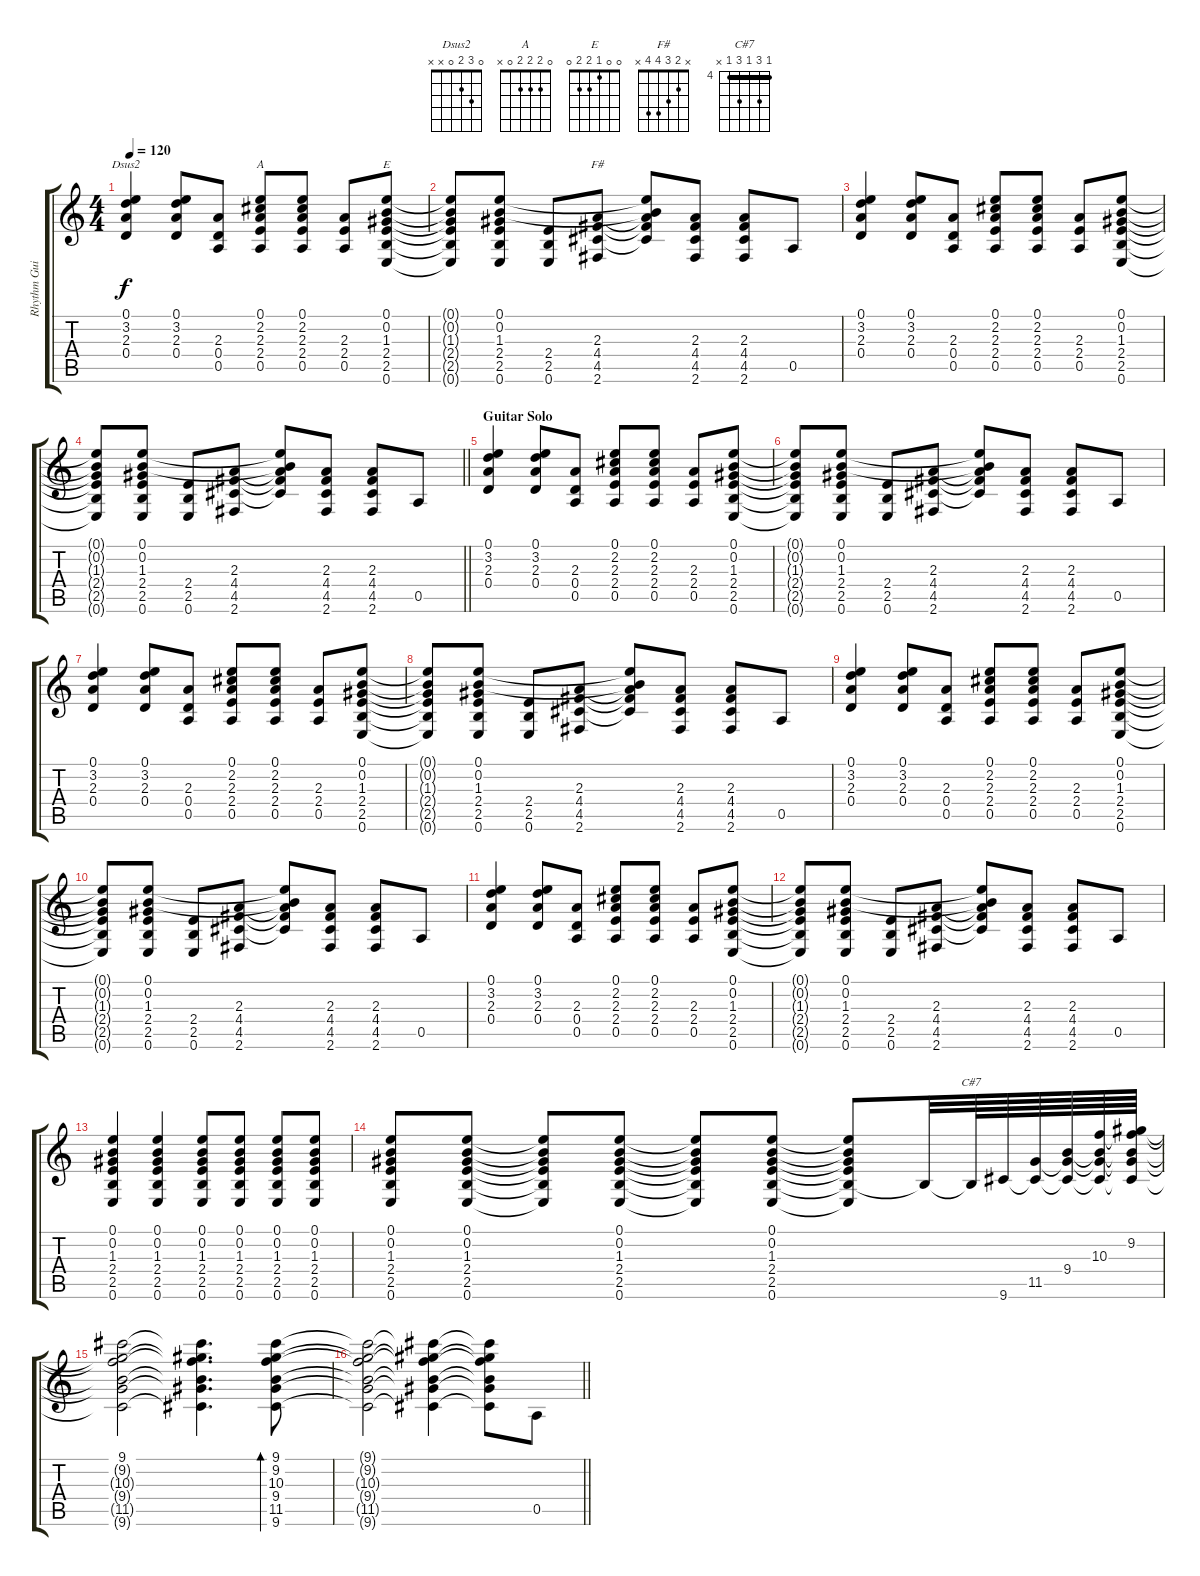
\track ("Rhythm Guitar" "Rhythm Gui") {instrument overdrivenguitar}
\staff {score tabs}
\tuning (E4 B3 G3 D3 A2 E2) {hide}
\chord ("Dsus2" 0 3 2 0 x x)
\chord ("A" 0 2 2 2 0 x)
\chord ("E" 0 0 1 2 2 0)
\chord ("F#" x 2 3 4 4 x)
\chord ("C#7" 4 6 4 6 4 x) {firstfret 4 barre 4}
\ts (4 4)
\tempo 120
\clef g2
\ks c
(0.1 3.2 2.3 0.4).4{ch "Dsus2" dy f} (0.1 3.2 2.3 0.4).8 (2.3 0.4 0.5).8 (0.1 2.2 2.3 2.4 0.5).8{ch "A"} (0.1 2.2 2.3 2.4 0.5).8 (2.3 2.4 0.5).8 (0.1 0.2 1.3 2.4 2.5 0.6).8{ch "E"} |
(0.1{t} 0.2{t} 1.3{t} 2.4{t} 2.5{t} 0.6{t}).8 (0.1 0.2 1.3 2.4 2.5 0.6).8 (2.4 2.5 0.6).8 (2.3 4.4 4.5 2.6).8{ch "F#"} (0.1{t} 0.2{t} 2.3{t} 4.4{t} 4.5{t}).8 (2.3 4.4 4.5 2.6).8 (2.3 4.4 4.5 2.6).8 0.5.8 |
(0.1 3.2 2.3 0.4).4 (0.1 3.2 2.3 0.4).8 (2.3 0.4 0.5).8 (0.1 2.2 2.3 2.4 0.5).8 (0.1 2.2 2.3 2.4 0.5).8 (2.3 2.4 0.5).8 (0.1 0.2 1.3 2.4 2.5 0.6).8 |
\barLineRight lightlight
(0.1{t} 0.2{t} 1.3{t} 2.4{t} 2.5{t} 0.6{t}).8 (0.1 0.2 1.3 2.4 2.5 0.6).8 (2.4 2.5 0.6).8 (2.3 4.4 4.5 2.6).8 (0.1{t} 0.2{t} 2.3{t} 4.4{t} 4.5{t}).8 (2.3 4.4 4.5 2.6).8 (2.3 4.4 4.5 2.6).8 0.5.8 |
\section ("" "Guitar Solo")
(0.1 3.2 2.3 0.4).4 (0.1 3.2 2.3 0.4).8 (2.3 0.4 0.5).8 (0.1 2.2 2.3 2.4 0.5).8 (0.1 2.2 2.3 2.4 0.5).8 (2.3 2.4 0.5).8 (0.1 0.2 1.3 2.4 2.5 0.6).8 |
(0.1{t} 0.2{t} 1.3{t} 2.4{t} 2.5{t} 0.6{t}).8 (0.1 0.2 1.3 2.4 2.5 0.6).8 (2.4 2.5 0.6).8 (2.3 4.4 4.5 2.6).8 (0.1{t} 0.2{t} 2.3{t} 4.4{t} 4.5{t}).8 (2.3 4.4 4.5 2.6).8 (2.3 4.4 4.5 2.6).8 0.5.8 |
(0.1 3.2 2.3 0.4).4 (0.1 3.2 2.3 0.4).8 (2.3 0.4 0.5).8 (0.1 2.2 2.3 2.4 0.5).8 (0.1 2.2 2.3 2.4 0.5).8 (2.3 2.4 0.5).8 (0.1 0.2 1.3 2.4 2.5 0.6).8 |
(0.1{t} 0.2{t} 1.3{t} 2.4{t} 2.5{t} 0.6{t}).8 (0.1 0.2 1.3 2.4 2.5 0.6).8 (2.4 2.5 0.6).8 (2.3 4.4 4.5 2.6).8 (0.1{t} 0.2{t} 2.3{t} 4.4{t} 4.5{t}).8 (2.3 4.4 4.5 2.6).8 (2.3 4.4 4.5 2.6).8 0.5.8 |
(0.1 3.2 2.3 0.4).4 (0.1 3.2 2.3 0.4).8 (2.3 0.4 0.5).8 (0.1 2.2 2.3 2.4 0.5).8 (0.1 2.2 2.3 2.4 0.5).8 (2.3 2.4 0.5).8 (0.1 0.2 1.3 2.4 2.5 0.6).8 |
(0.1{t} 0.2{t} 1.3{t} 2.4{t} 2.5{t} 0.6{t}).8 (0.1 0.2 1.3 2.4 2.5 0.6).8 (2.4 2.5 0.6).8 (2.3 4.4 4.5 2.6).8 (0.1{t} 0.2{t} 2.3{t} 4.4{t} 4.5{t}).8 (2.3 4.4 4.5 2.6).8 (2.3 4.4 4.5 2.6).8 0.5.8 |
(0.1 3.2 2.3 0.4).4 (0.1 3.2 2.3 0.4).8 (2.3 0.4 0.5).8 (0.1 2.2 2.3 2.4 0.5).8 (0.1 2.2 2.3 2.4 0.5).8 (2.3 2.4 0.5).8 (0.1 0.2 1.3 2.4 2.5 0.6).8 |
(0.1{t} 0.2{t} 1.3{t} 2.4{t} 2.5{t} 0.6{t}).8 (0.1 0.2 1.3 2.4 2.5 0.6).8 (2.4 2.5 0.6).8 (2.3 4.4 4.5 2.6).8 (0.1{t} 0.2{t} 2.3{t} 4.4{t} 4.5{t}).8 (2.3 4.4 4.5 2.6).8 (2.3 4.4 4.5 2.6).8 0.5.8 |
(0.1 0.2 1.3 2.4 2.5 0.6).4 (0.1 0.2 1.3 2.4 2.5 0.6).4 (0.1 0.2 1.3 2.4 2.5 0.6).8 (0.1 0.2 1.3 2.4 2.5 0.6).8 (0.1 0.2 1.3 2.4 2.5 0.6).8 (0.1 0.2 1.3 2.4 2.5 0.6).8 |
(0.1 0.2 1.3 2.4 2.5 0.6).8 (0.1 0.2 1.3 2.4 2.5 0.6).8 (0.1{t} 0.2{t} 1.3{t} 2.4{t} 2.5{t} 0.6{t}).8 (0.1 0.2 1.3 2.4 2.5 0.6).8 (0.1{t} 0.2{t} 1.3{t} 2.4{t} 2.5{t} 0.6{t}).8 (0.1 0.2 1.3 2.4 2.5 0.6).8 (0.1{t} 0.2{t} 1.3{t} 2.4{t} 2.5{t} 0.6{t}).8 2.5{t}.32 2.5{t}.64{ch "C#7"} 9.6.64 (11.5 9.6{t}).64 (9.4 11.5{t} 9.6{t}).64 (10.3 9.4{t} 11.5{t} 9.6{t}).64 (9.2 10.3{t} 9.4{t} 11.5{t} 9.6{t}).64 |
(9.1 9.2{t} 10.3{t} 9.4{t} 11.5{t} 9.6{t}).2 (9.1{t} 9.2{t} 10.3{t} 9.4{t} 11.5{t} 9.6{t}).4{d} (9.1 9.2 10.3 9.4 11.5 9.6).8{bd 60} |
\barLineRight lightlight
(9.1{t} 9.2{t} 10.3{t} 9.4{t} 11.5{t} 9.6{t}).2 (9.1{t} 9.2{t} 10.3{t} 9.4{t} 11.5{t} 9.6{t}).4 (9.1{t} 9.2{t} 10.3{t} 9.4{t} 11.5{t} 9.6{t}).8 0.5.8
